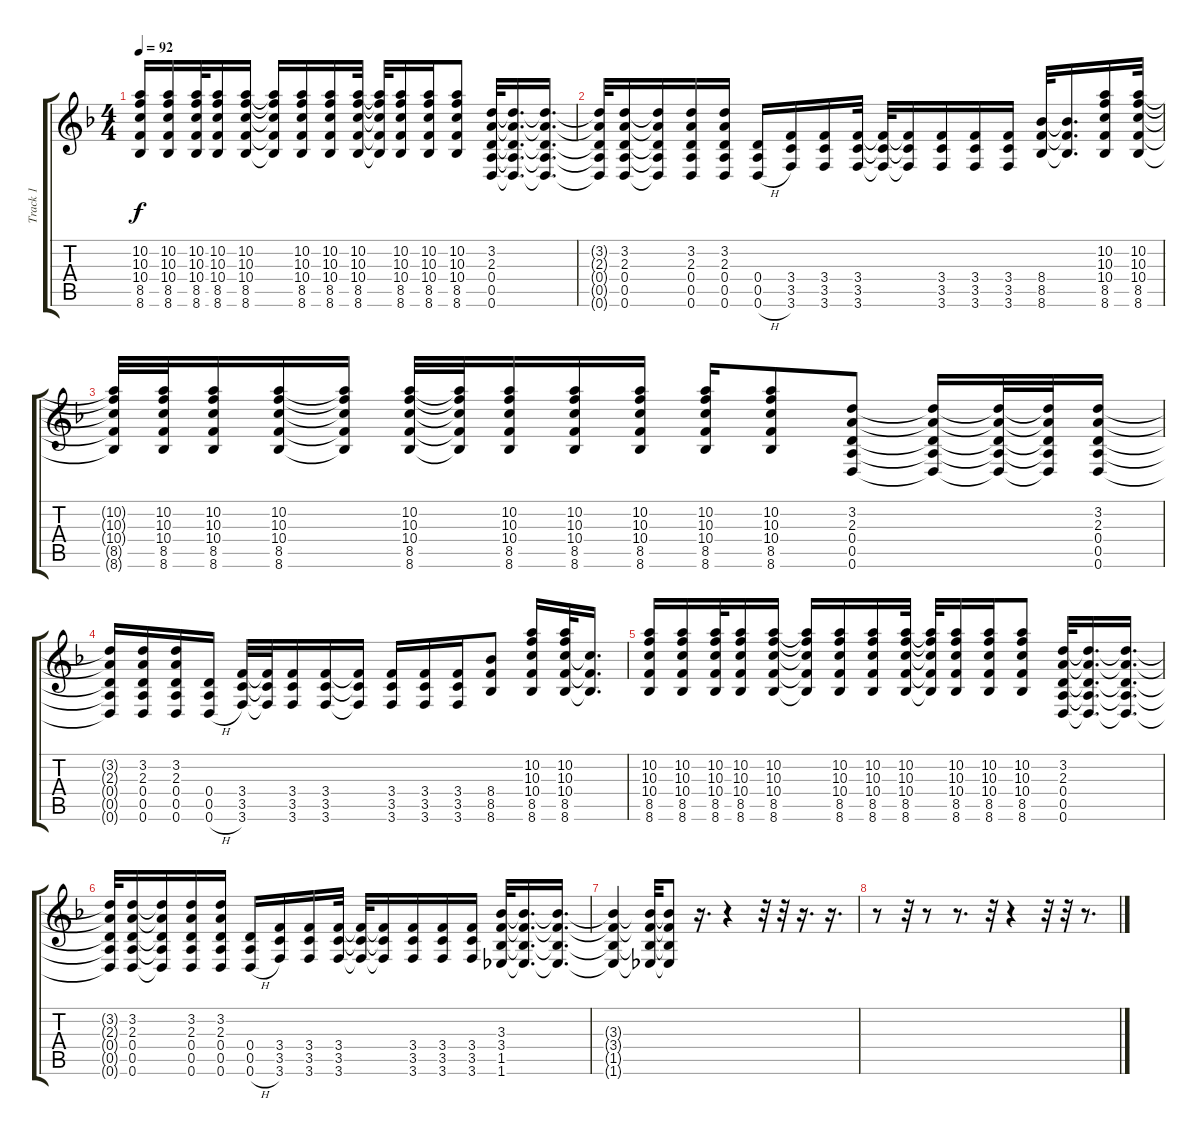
\track ("Track 1" "Track 1") {instrument distortionguitar}
\staff {score tabs}
\tuning (E4 B3 G3 D3 A2 D2) {hide}
\ts (4 4)
\tempo 92
\clef g2
\ks f
(10.2 10.3 10.4 8.5 8.6).16{dy f} (10.2 10.3 10.4 8.5 8.6).16 (10.2 10.3 10.4 8.5 8.6).32 (10.2 10.3 10.4 8.5 8.6).16 (10.2 10.3 10.4 8.5 8.6).16 (10.2{t} 10.3{t} 10.4{t} 8.5{t} 8.6{t}).16 (10.2 10.3 10.4 8.5 8.6).16 (10.2 10.3 10.4 8.5 8.6).16 (10.2 10.3 10.4 8.5 8.6).32 (10.2{t} 10.3{t} 10.4{t} 8.5{t} 8.6{t}).32 (10.2 10.3 10.4 8.5 8.6).16 (10.2 10.3 10.4 8.5 8.6).16 (10.2 10.3 10.4 8.5 8.6).8 (3.2 2.3 0.4 0.5 0.6).32 (3.2{t} 2.3{t} 0.4{t} 0.5{t} 0.6{t}).16{d} (3.2{t} 2.3{t} 0.4{t} 0.5{t} 0.6{t}).16{d} |
(3.2{t} 2.3{t} 0.4{t} 0.5{t} 0.6{t}).32 (3.2 2.3 0.4 0.5 0.6).16 (3.2{t} 2.3{t} 0.4{t} 0.5{t} 0.6{t}).16 (3.2 2.3 0.4 0.5 0.6).16 (3.2 2.3 0.4 0.5 0.6).16 (0.4 0.5 0.6{h}).16 (3.4 3.5 3.6).16 (3.4 3.5 3.6).16 (3.4 3.5 3.6).32 (3.4{t} 3.5{t} 3.6{t}).32 (3.4{t} 3.5{t} 3.6{t}).16 (3.4 3.5 3.6).16 (3.4 3.5 3.6).16 (3.4 3.5 3.6).16 (8.4 8.5 8.6).32 (8.4{t} 8.5{t} 8.6{t}).16{d} (10.2 10.3 10.4 8.5 8.6).16 (10.2 10.3 10.4 8.5 8.6).32 |
(10.2{t} 10.3{t} 10.4{t} 8.5{t} 8.6{t}).32 (10.2 10.3 10.4 8.5 8.6).32 (10.2 10.3 10.4 8.5 8.6).16 (10.2 10.3 10.4 8.5 8.6).16 (10.2{t} 10.3{t} 10.4{t} 8.5{t} 8.6{t}).16 (10.2 10.3 10.4 8.5 8.6).32 (10.2{t} 10.3{t} 10.4{t} 8.5{t} 8.6{t}).32 (10.2 10.3 10.4 8.5 8.6).16 (10.2 10.3 10.4 8.5 8.6).16 (10.2 10.3 10.4 8.5 8.6).16 (10.2 10.3 10.4 8.5 8.6).16 (10.2 10.3 10.4 8.5 8.6).8 (3.2 2.3 0.4 0.5 0.6).8 (3.2{t} 2.3{t} 0.4{t} 0.5{t} 0.6{t}).16 (3.2{t} 2.3{t} 0.4{t} 0.5{t} 0.6{t}).32 (3.2{t} 2.3{t} 0.4{t} 0.5{t} 0.6{t}).32 (3.2 2.3 0.4 0.5 0.6).16 |
(3.2{t} 2.3{t} 0.4{t} 0.5{t} 0.6{t}).16 (3.2 2.3 0.4 0.5 0.6).16 (3.2 2.3 0.4 0.5 0.6).16 (0.4 0.5 0.6{h}).16 (3.4 3.5 3.6).32 (3.4{t} 3.5{t} 3.6{t}).32 (3.4 3.5 3.6).16 (3.4 3.5 3.6).16 (3.4{t} 3.5{t} 3.6{t}).16 (3.4 3.5 3.6).16 (3.4 3.5 3.6).16 (3.4 3.5 3.6).16 (8.4 8.5 8.6).8 (10.2 10.3 10.4 8.5 8.6).16 (10.2 10.3 10.4 8.5 8.6).32 (10.4{t} 8.5{t} 8.6{t}).16{d} |
(10.2 10.3 10.4 8.5 8.6).16 (10.2 10.3 10.4 8.5 8.6).16 (10.2 10.3 10.4 8.5 8.6).32 (10.2 10.3 10.4 8.5 8.6).16 (10.2 10.3 10.4 8.5 8.6).16 (10.2{t} 10.3{t} 10.4{t} 8.5{t} 8.6{t}).16 (10.2 10.3 10.4 8.5 8.6).16 (10.2 10.3 10.4 8.5 8.6).16 (10.2 10.3 10.4 8.5 8.6).32 (10.2{t} 10.3{t} 10.4{t} 8.5{t} 8.6{t}).32 (10.2 10.3 10.4 8.5 8.6).16 (10.2 10.3 10.4 8.5 8.6).16 (10.2 10.3 10.4 8.5 8.6).8 (3.2 2.3 0.4 0.5 0.6).32 (3.2{t} 2.3{t} 0.4{t} 0.5{t} 0.6{t}).16{d} (3.2{t} 2.3{t} 0.4{t} 0.5{t} 0.6{t}).16{d} |
(3.2{t} 2.3{t} 0.4{t} 0.5{t} 0.6{t}).32 (3.2 2.3 0.4 0.5 0.6).16 (3.2{t} 2.3{t} 0.4{t} 0.5{t} 0.6{t}).16 (3.2 2.3 0.4 0.5 0.6).16 (3.2 2.3 0.4 0.5 0.6).16 (0.4 0.5 0.6{h}).16 (3.4 3.5 3.6).16 (3.4 3.5 3.6).16 (3.4 3.5 3.6).32 (3.4{t} 3.5{t} 3.6{t}).32 (3.4{t} 3.5{t} 3.6{t}).16 (3.4 3.5 3.6).16 (3.4 3.5 3.6).16 (3.4 3.5 3.6).16 (3.3 3.4 1.5 1.6).32 (3.3{t} 3.4{t} 1.5{t} 1.6{t}).16{d} (3.3{t} 3.4{t} 1.5{t} 1.6{t}).16{d} |
(3.3{t} 3.4{t} 1.5{t} 1.6{t}).4 (3.3{t} 3.4{t} 1.5{t} 1.6{t}).32 (3.3{t} 3.4{t} 1.5{t} 1.6{t}).8 r.16{d} r.4 r.32 r.32 r.16{d} r.16{d} |
r.8 r.32 r.8 r.8{d} r.32 r.4 r.32 r.32 r.8{d}
